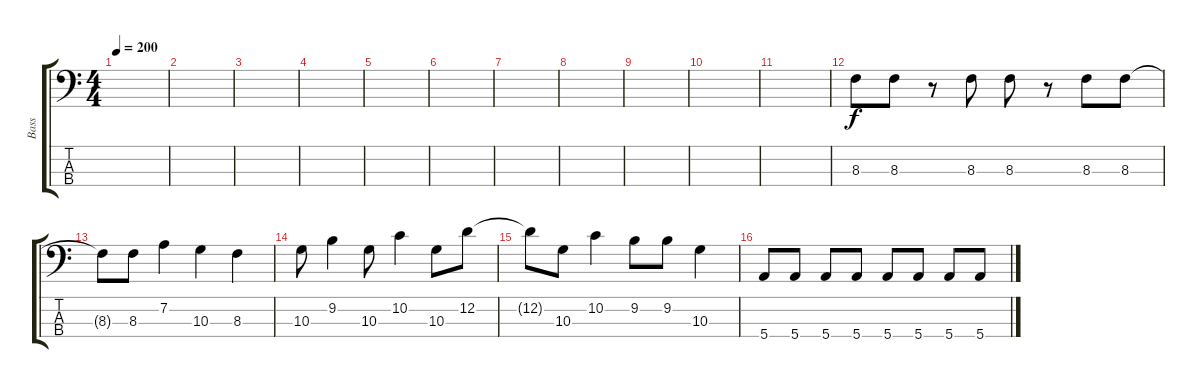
\track ("Bass" "Bass") {instrument electricbassfinger}
\staff {score tabs}
\tuning (G2 D2 A1 E1) {hide}
\ts (4 4)
\tempo 200
\clef f4
\ks c
|
|
|
|
|
|
|
|
|
|
|
8.3.8 8.3.8 r.8 8.3.8 8.3.8 r.8 8.3.8 8.3.8 |
8.3{t}.8 8.3.8 7.2.4 10.3.4 8.3.4 |
10.3.8 9.2.4 10.3.8 10.2.4 10.3.8 12.2.8 |
12.2{t}.8 10.3.8 10.2.4 9.2.8 9.2.8 10.3.4 |
5.4.8 5.4.8 5.4.8 5.4.8 5.4.8 5.4.8 5.4.8 5.4.8
